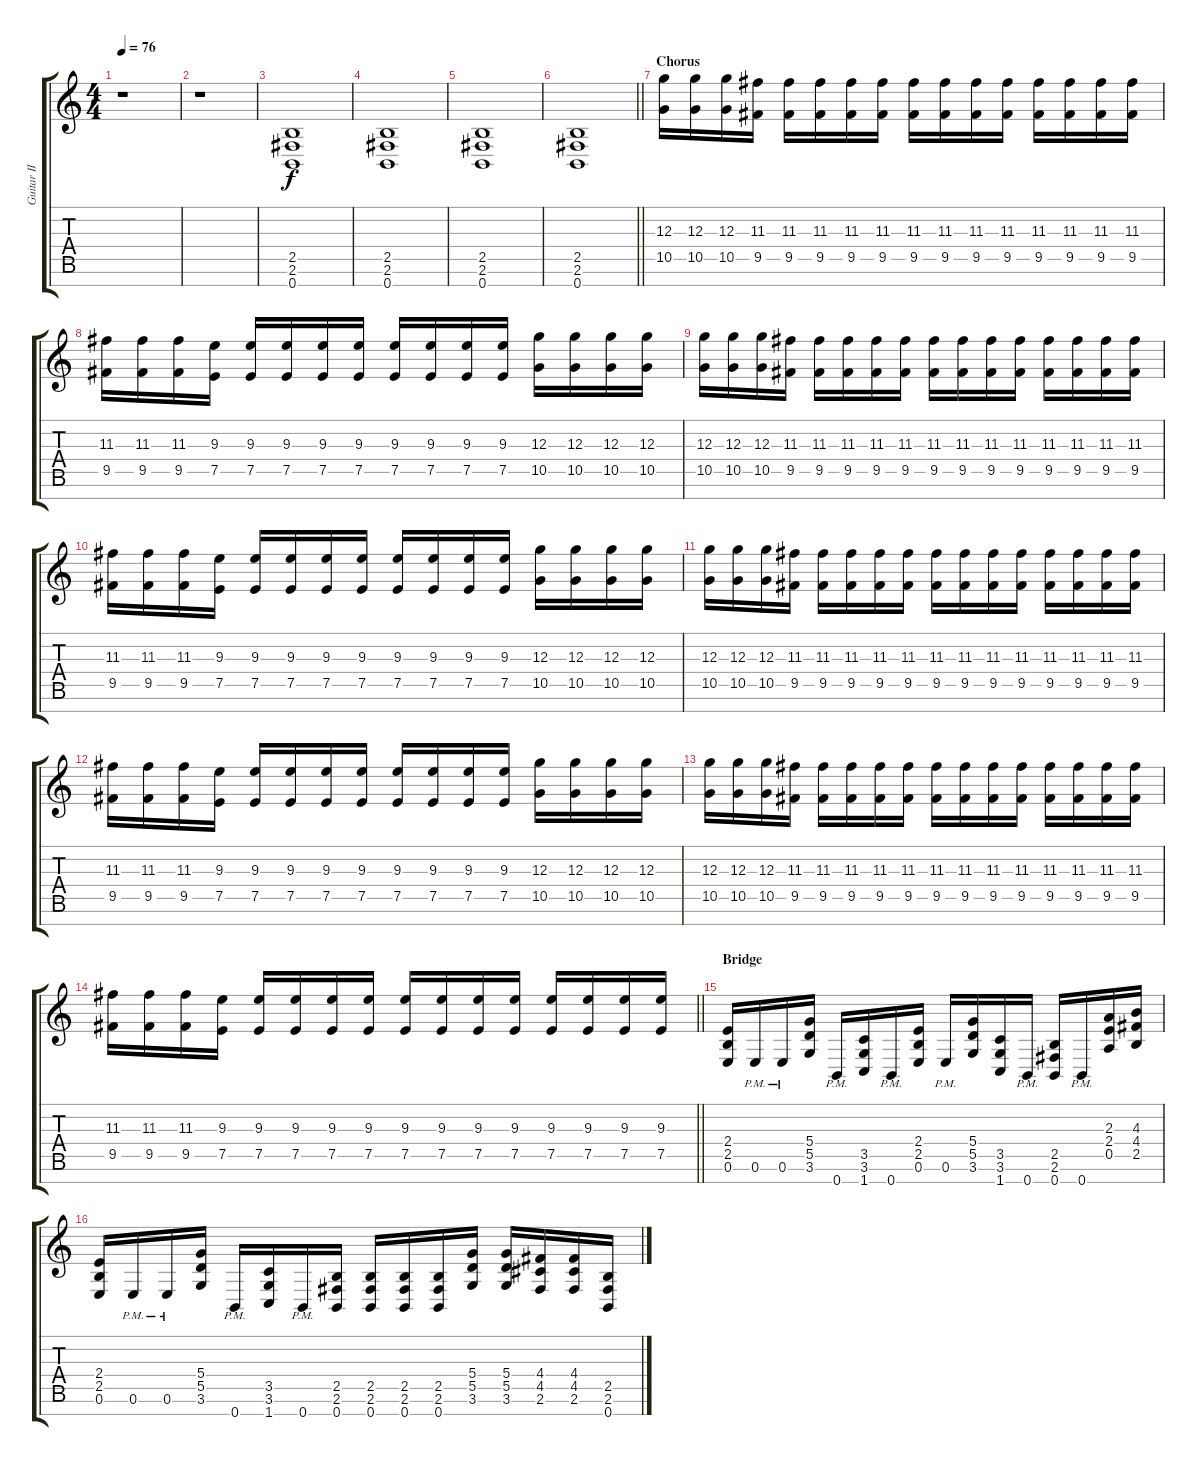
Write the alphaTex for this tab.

\track ("Guitar II" "Guitar II") {instrument distortionguitar}
\staff {score tabs}
\tuning (E4 B3 G3 D3 A2 E2 B1) {hide}
\ts (4 4)
\tempo 76
\clef g2
\ks c
r.1{dy f} |
r.1 |
(2.5 2.6 0.7).1 |
(2.5 2.6 0.7).1 |
(2.5 2.6 0.7).1 |
\barLineRight lightlight
(2.5 2.6 0.7).1 |
\section ("" "Chorus")
(12.3 10.5).16 (12.3 10.5).16 (12.3 10.5).16 (11.3 9.5).16 (11.3 9.5).16 (11.3 9.5).16 (11.3 9.5).16 (11.3 9.5).16 (11.3 9.5).16 (11.3 9.5).16 (11.3 9.5).16 (11.3 9.5).16 (11.3 9.5).16 (11.3 9.5).16 (11.3 9.5).16 (11.3 9.5).16 |
(11.3 9.5).16 (11.3 9.5).16 (11.3 9.5).16 (9.3 7.5).16 (9.3 7.5).16 (9.3 7.5).16 (9.3 7.5).16 (9.3 7.5).16 (9.3 7.5).16 (9.3 7.5).16 (9.3 7.5).16 (9.3 7.5).16 (12.3 10.5).16 (12.3 10.5).16 (12.3 10.5).16 (12.3 10.5).16 |
(12.3 10.5).16 (12.3 10.5).16 (12.3 10.5).16 (11.3 9.5).16 (11.3 9.5).16 (11.3 9.5).16 (11.3 9.5).16 (11.3 9.5).16 (11.3 9.5).16 (11.3 9.5).16 (11.3 9.5).16 (11.3 9.5).16 (11.3 9.5).16 (11.3 9.5).16 (11.3 9.5).16 (11.3 9.5).16 |
(11.3 9.5).16 (11.3 9.5).16 (11.3 9.5).16 (9.3 7.5).16 (9.3 7.5).16 (9.3 7.5).16 (9.3 7.5).16 (9.3 7.5).16 (9.3 7.5).16 (9.3 7.5).16 (9.3 7.5).16 (9.3 7.5).16 (12.3 10.5).16 (12.3 10.5).16 (12.3 10.5).16 (12.3 10.5).16 |
(12.3 10.5).16 (12.3 10.5).16 (12.3 10.5).16 (11.3 9.5).16 (11.3 9.5).16 (11.3 9.5).16 (11.3 9.5).16 (11.3 9.5).16 (11.3 9.5).16 (11.3 9.5).16 (11.3 9.5).16 (11.3 9.5).16 (11.3 9.5).16 (11.3 9.5).16 (11.3 9.5).16 (11.3 9.5).16 |
(11.3 9.5).16 (11.3 9.5).16 (11.3 9.5).16 (9.3 7.5).16 (9.3 7.5).16 (9.3 7.5).16 (9.3 7.5).16 (9.3 7.5).16 (9.3 7.5).16 (9.3 7.5).16 (9.3 7.5).16 (9.3 7.5).16 (12.3 10.5).16 (12.3 10.5).16 (12.3 10.5).16 (12.3 10.5).16 |
(12.3 10.5).16 (12.3 10.5).16 (12.3 10.5).16 (11.3 9.5).16 (11.3 9.5).16 (11.3 9.5).16 (11.3 9.5).16 (11.3 9.5).16 (11.3 9.5).16 (11.3 9.5).16 (11.3 9.5).16 (11.3 9.5).16 (11.3 9.5).16 (11.3 9.5).16 (11.3 9.5).16 (11.3 9.5).16 |
\barLineRight lightlight
(11.3 9.5).16 (11.3 9.5).16 (11.3 9.5).16 (9.3 7.5).16 (9.3 7.5).16 (9.3 7.5).16 (9.3 7.5).16 (9.3 7.5).16 (9.3 7.5).16 (9.3 7.5).16 (9.3 7.5).16 (9.3 7.5).16 (9.3 7.5).16 (9.3 7.5).16 (9.3 7.5).16 (9.3 7.5).16 |
\section ("" "Bridge")
(2.4 2.5 0.6).16 0.6{pm}.16 0.6{pm}.16 (5.4 5.5 3.6).16 0.7{pm}.16 (3.5 3.6 1.7).16 0.7{pm}.16 (2.4 2.5 0.6).16 0.6{pm}.16 (5.4 5.5 3.6).16 (3.5 3.6 1.7).16 0.7{pm}.16 (2.5 2.6 0.7).16 0.7{pm}.16 (2.3 2.4 0.5).16 (4.3 4.4 2.5).16 |
(2.4 2.5 0.6).16 0.6{pm}.16 0.6{pm}.16 (5.4 5.5 3.6).16 0.7{pm}.16 (3.5 3.6 1.7).16 0.7{pm}.16 (2.5 2.6 0.7).16 (2.5 2.6 0.7).16 (2.5 2.6 0.7).16 (2.5 2.6 0.7).16 (5.4 5.5 3.6).16 (5.4 5.5 3.6).16 (4.4 4.5 2.6).16 (4.4 4.5 2.6).16 (2.5 2.6 0.7).16
